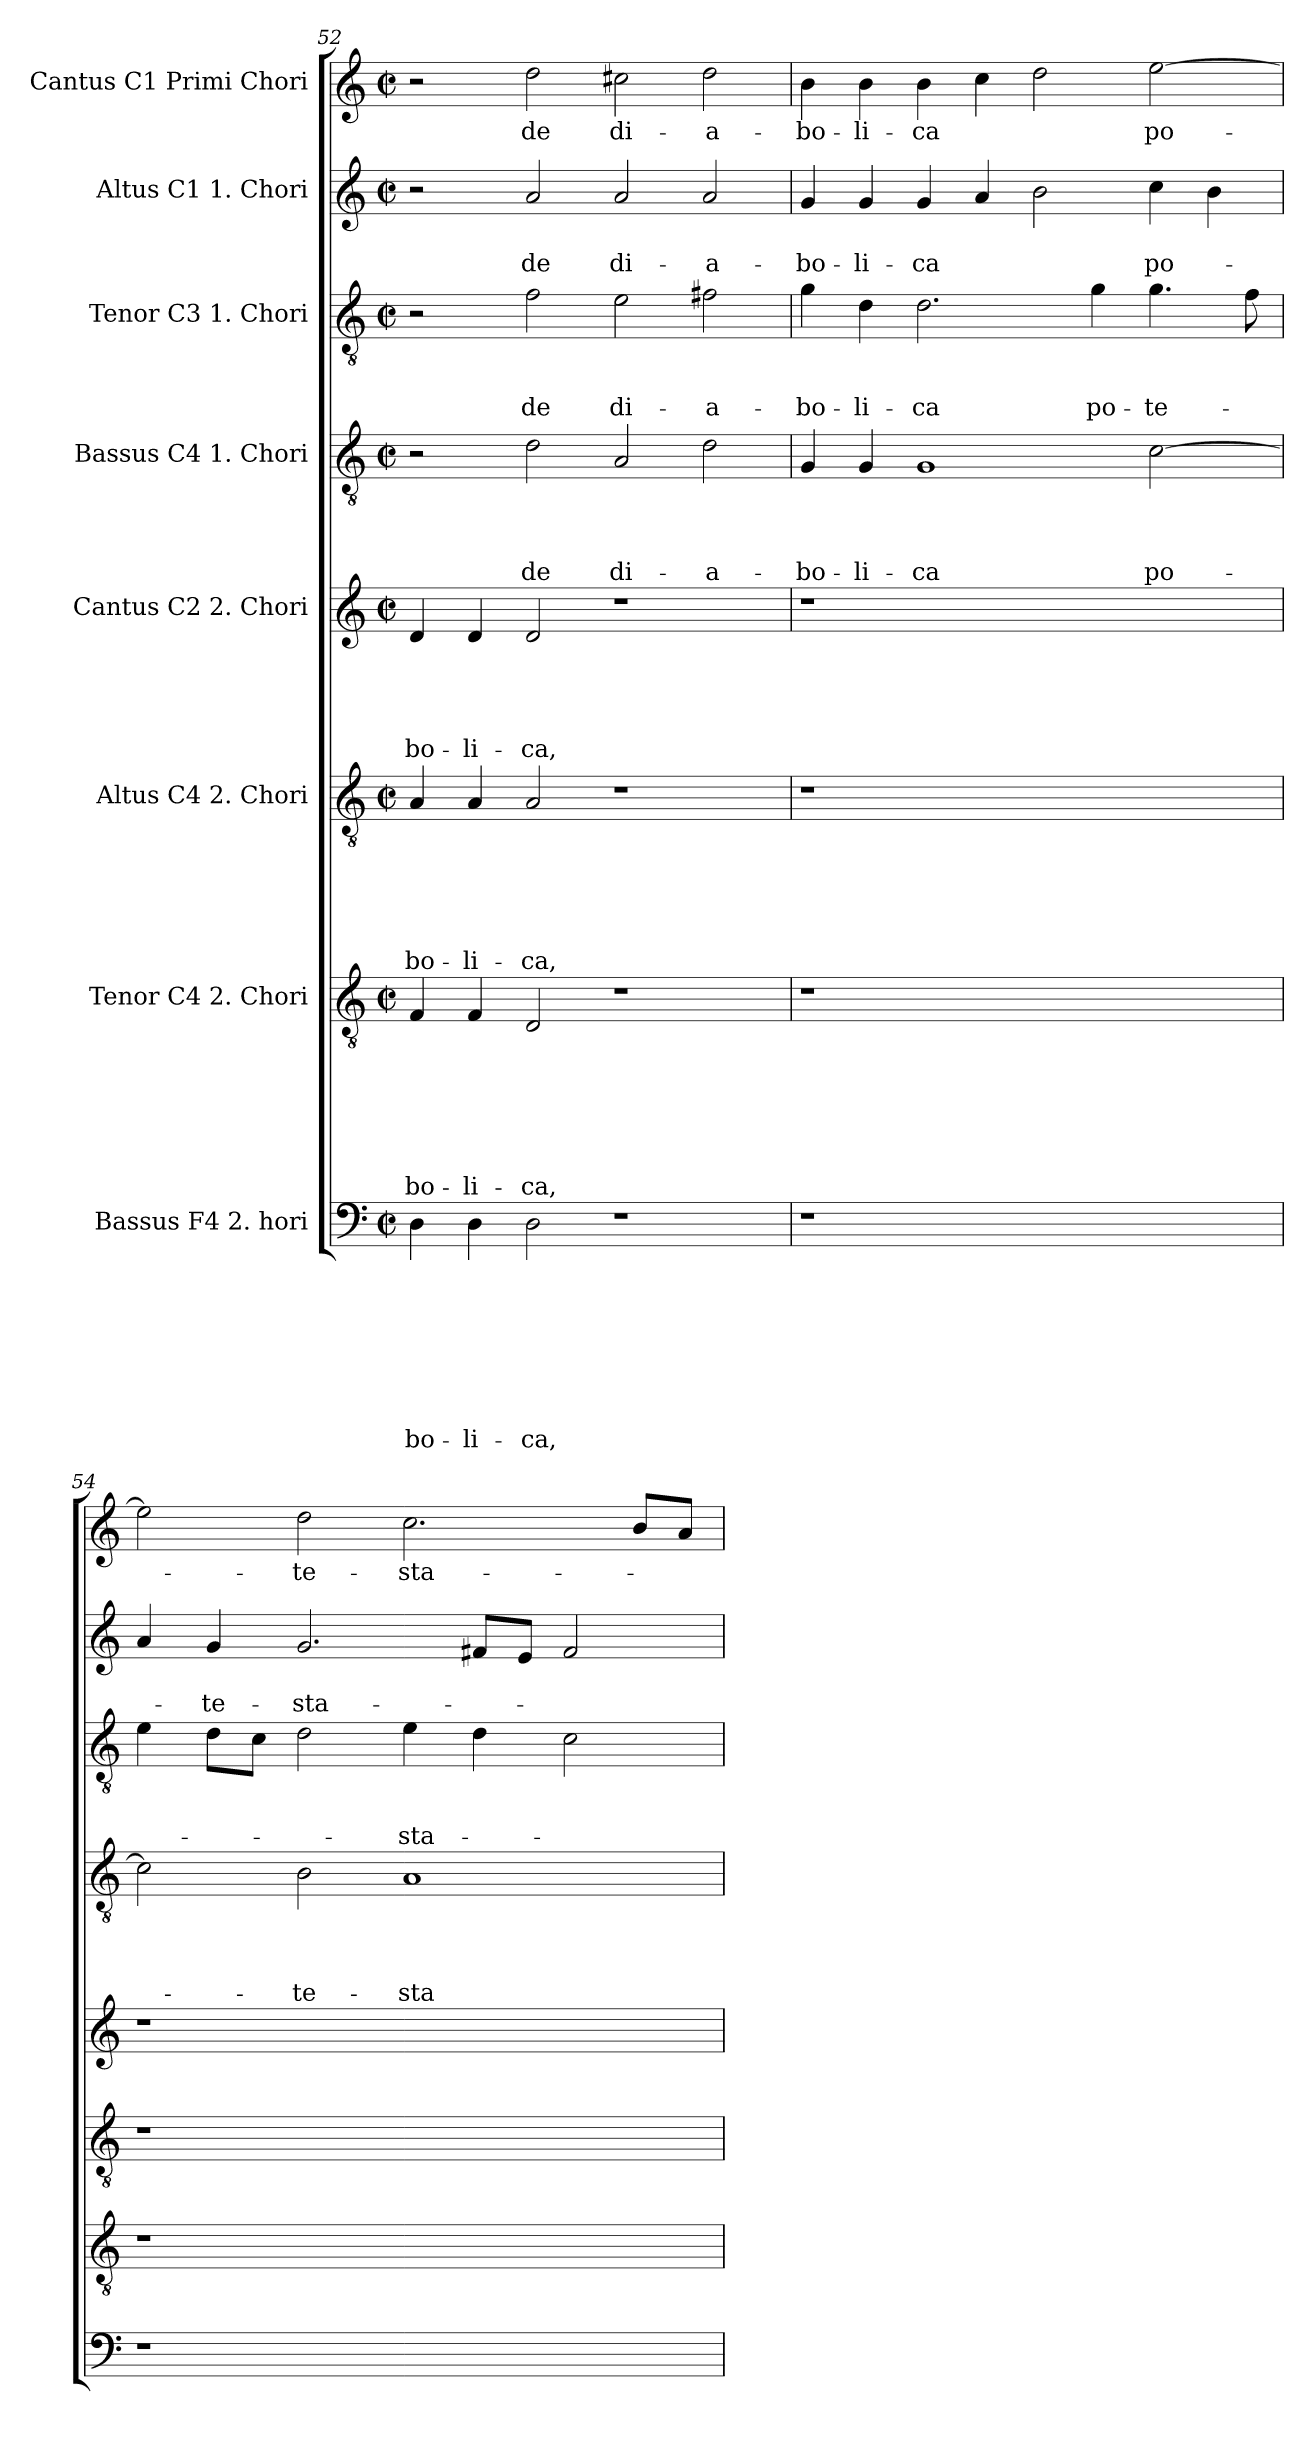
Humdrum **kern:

**kern	**text	**text	**text	**text	**text	**text	**text	**text	**kern	**text	**text	**text	**text	**text	**text	**text	**kern	**text	**text	**text	**text	**text	**text	**kern	**text	**text	**text	**text	**text	**kern	**text	**text	**text	**text	**kern	**text	**text	**text	**kern	**text	**text	**kern	**text
*part8	*part8	*part8	*part8	*part8	*part8	*part8	*part8	*part8	*part7	*part7	*part7	*part7	*part7	*part7	*part7	*part7	*part6	*part6	*part6	*part6	*part6	*part6	*part6	*part5	*part5	*part5	*part5	*part5	*part5	*part4	*part4	*part4	*part4	*part4	*part3	*part3	*part3	*part3	*part2	*part2	*part2	*part1	*part1
*staff8	*staff8	*staff8	*staff8	*staff8	*staff8	*staff8	*staff8	*staff8	*staff7	*staff7	*staff7	*staff7	*staff7	*staff7	*staff7	*staff7	*staff6	*staff6	*staff6	*staff6	*staff6	*staff6	*staff6	*staff5	*staff5	*staff5	*staff5	*staff5	*staff5	*staff4	*staff4	*staff4	*staff4	*staff4	*staff3	*staff3	*staff3	*staff3	*staff2	*staff2	*staff2	*staff1	*staff1
*I"Bassus F4 2. hori	*	*	*	*	*	*	*	*	*I"Tenor C4 2. Chori	*	*	*	*	*	*	*	*I"Altus C4 2. Chori	*	*	*	*	*	*	*I"Cantus C2 2. Chori	*	*	*	*	*	*I"Bassus C4 1. Chori	*	*	*	*	*I"Tenor C3 1. Chori	*	*	*	*I"Altus C1 1. Chori	*	*	*I"Cantus C1 Primi Chori	*
*clefF4	*	*	*	*	*	*	*	*	*clefGv2	*	*	*	*	*	*	*	*clefGv2	*	*	*	*	*	*	*clefG2	*	*	*	*	*	*clefGv2	*	*	*	*	*clefGv2	*	*	*	*clefG2	*	*	*clefG2	*
*k[]	*	*	*	*	*	*	*	*	*k[]	*	*	*	*	*	*	*	*k[]	*	*	*	*	*	*	*k[]	*	*	*	*	*	*k[]	*	*	*	*	*k[]	*	*	*	*k[]	*	*	*k[]	*
*C:	*	*	*	*	*	*	*	*	*C:	*	*	*	*	*	*	*	*C:	*	*	*	*	*	*	*C:	*	*	*	*	*	*C:	*	*	*	*	*C:	*	*	*	*C:	*	*	*C:	*
*M2/2	*	*	*	*	*	*	*	*	*M2/2	*	*	*	*	*	*	*	*M2/2	*	*	*	*	*	*	*M2/2	*	*	*	*	*	*M2/2	*	*	*	*	*M2/2	*	*	*	*M2/2	*	*	*M2/2	*
*met(c|)	*	*	*	*	*	*	*	*	*met(c|)	*	*	*	*	*	*	*	*met(c|)	*	*	*	*	*	*	*met(c|)	*	*	*	*	*	*met(c|)	*	*	*	*	*met(c|)	*	*	*	*met(c|)	*	*	*met(c|)	*
=52	=52	=52	=52	=52	=52	=52	=52	=52	=52	=52	=52	=52	=52	=52	=52	=52	=52	=52	=52	=52	=52	=52	=52	=52	=52	=52	=52	=52	=52	=52	=52	=52	=52	=52	=52	=52	=52	=52	=52	=52	=52	=52	=52
4D\	.	.	.	.	.	.	.	-bo-	4F/	.	.	.	.	.	.	-bo-	4A/	.	.	.	.	.	-bo-	4d/	.	.	.	.	-bo-	2r	.	.	.	.	2r	.	.	.	2r	.	.	2r	.
4D\	.	.	.	.	.	.	.	-li-	4F/	.	.	.	.	.	.	-li-	4A/	.	.	.	.	.	-li-	4d/	.	.	.	.	-li-	.	.	.	.	.	.	.	.	.	.	.	.	.	.
2D\	.	.	.	.	.	.	.	-ca,	2D/	.	.	.	.	.	.	-ca,	2A/	.	.	.	.	.	-ca,	2d/	.	.	.	.	-ca,	2d\	.	.	.	de	2f\	.	.	de	2a/	.	de	2dd\	de
1r	.	.	.	.	.	.	.	.	1r	.	.	.	.	.	.	.	1r	.	.	.	.	.	.	1r	.	.	.	.	.	2A/	.	.	.	di-	2e\	.	.	di-	2a/	.	di-	2cc#X\	di-
.	.	.	.	.	.	.	.	.	.	.	.	.	.	.	.	.	.	.	.	.	.	.	.	.	.	.	.	.	.	2d\	.	.	.	-a-	2f#X\	.	.	-a-	2a/	.	-a-	2dd\	-a-
=53	=53	=53	=53	=53	=53	=53	=53	=53	=53	=53	=53	=53	=53	=53	=53	=53	=53	=53	=53	=53	=53	=53	=53	=53	=53	=53	=53	=53	=53	=53	=53	=53	=53	=53	=53	=53	=53	=53	=53	=53	=53	=53	=53
1r	.	.	.	.	.	.	.	.	1r	.	.	.	.	.	.	.	1r	.	.	.	.	.	.	1r	.	.	.	.	.	4G/	.	.	.	-bo-	4g\	.	.	-bo-	4g/	.	-bo-	4b\	-bo-
.	.	.	.	.	.	.	.	.	.	.	.	.	.	.	.	.	.	.	.	.	.	.	.	.	.	.	.	.	.	4G/	.	.	.	-li-	4d\	.	.	-li-	4g/	.	-li-	4b\	-li-
.	.	.	.	.	.	.	.	.	.	.	.	.	.	.	.	.	.	.	.	.	.	.	.	.	.	.	.	.	.	1G	.	.	.	-ca	2.d\	.	.	-ca	4g/	.	-ca	4b\	-ca
.	.	.	.	.	.	.	.	.	.	.	.	.	.	.	.	.	.	.	.	.	.	.	.	.	.	.	.	.	.	.	.	.	.	.	.	.	.	.	4a/	.	.	4cc\	.
1ryy	.	.	.	.	.	.	.	.	1ryy	.	.	.	.	.	.	.	1ryy	.	.	.	.	.	.	1ryy	.	.	.	.	.	.	.	.	.	.	.	.	.	.	2b\	.	.	2dd\	.
.	.	.	.	.	.	.	.	.	.	.	.	.	.	.	.	.	.	.	.	.	.	.	.	.	.	.	.	.	.	.	.	.	.	.	4g\	.	.	po-	.	.	.	.	.
.	.	.	.	.	.	.	.	.	.	.	.	.	.	.	.	.	.	.	.	.	.	.	.	.	.	.	.	.	.	[2c\	.	.	.	po-	4.g\	.	.	-te-	4cc\	.	po-	[2ee\	po-
.	.	.	.	.	.	.	.	.	.	.	.	.	.	.	.	.	.	.	.	.	.	.	.	.	.	.	.	.	.	.	.	.	.	.	.	.	.	.	4b\	.	.	.	.
.	.	.	.	.	.	.	.	.	.	.	.	.	.	.	.	.	.	.	.	.	.	.	.	.	.	.	.	.	.	.	.	.	.	.	8f\	.	.	.	.	.	.	.	.
=54	=54	=54	=54	=54	=54	=54	=54	=54	=54	=54	=54	=54	=54	=54	=54	=54	=54	=54	=54	=54	=54	=54	=54	=54	=54	=54	=54	=54	=54	=54	=54	=54	=54	=54	=54	=54	=54	=54	=54	=54	=54	=54	=54
1r	.	.	.	.	.	.	.	.	1r	.	.	.	.	.	.	.	1r	.	.	.	.	.	.	1r	.	.	.	.	.	2c\]	.	.	.	.	4e\	.	.	.	4a/	.	.	2ee\]	.
.	.	.	.	.	.	.	.	.	.	.	.	.	.	.	.	.	.	.	.	.	.	.	.	.	.	.	.	.	.	.	.	.	.	.	8d\L	.	.	.	4g/	.	-te-	.	.
.	.	.	.	.	.	.	.	.	.	.	.	.	.	.	.	.	.	.	.	.	.	.	.	.	.	.	.	.	.	.	.	.	.	.	8c\J	.	.	.	.	.	.	.	.
.	.	.	.	.	.	.	.	.	.	.	.	.	.	.	.	.	.	.	.	.	.	.	.	.	.	.	.	.	.	2B\	.	.	.	-te-	2d\	.	.	.	2.g/	.	-sta-	2dd\	-te-
1ryy	.	.	.	.	.	.	.	.	1ryy	.	.	.	.	.	.	.	1ryy	.	.	.	.	.	.	1ryy	.	.	.	.	.	1A	.	.	.	-sta-	4e\	.	.	-sta-	.	.	.	2.cc\	-sta-
.	.	.	.	.	.	.	.	.	.	.	.	.	.	.	.	.	.	.	.	.	.	.	.	.	.	.	.	.	.	.	.	.	.	.	4d\	.	.	.	8f#X/L	.	.	.	.
.	.	.	.	.	.	.	.	.	.	.	.	.	.	.	.	.	.	.	.	.	.	.	.	.	.	.	.	.	.	.	.	.	.	.	.	.	.	.	8e/J	.	.	.	.
.	.	.	.	.	.	.	.	.	.	.	.	.	.	.	.	.	.	.	.	.	.	.	.	.	.	.	.	.	.	.	.	.	.	.	2c\	.	.	.	2f#/	.	.	.	.
.	.	.	.	.	.	.	.	.	.	.	.	.	.	.	.	.	.	.	.	.	.	.	.	.	.	.	.	.	.	.	.	.	.	.	.	.	.	.	.	.	.	8b/L	.
.	.	.	.	.	.	.	.	.	.	.	.	.	.	.	.	.	.	.	.	.	.	.	.	.	.	.	.	.	.	.	.	.	.	.	.	.	.	.	.	.	.	8a/J	.
=	=	=	=	=	=	=	=	=	=	=	=	=	=	=	=	=	=	=	=	=	=	=	=	=	=	=	=	=	=	=	=	=	=	=	=	=	=	=	=	=	=	=	=
*-	*-	*-	*-	*-	*-	*-	*-	*-	*-	*-	*-	*-	*-	*-	*-	*-	*-	*-	*-	*-	*-	*-	*-	*-	*-	*-	*-	*-	*-	*-	*-	*-	*-	*-	*-	*-	*-	*-	*-	*-	*-	*-	*-
